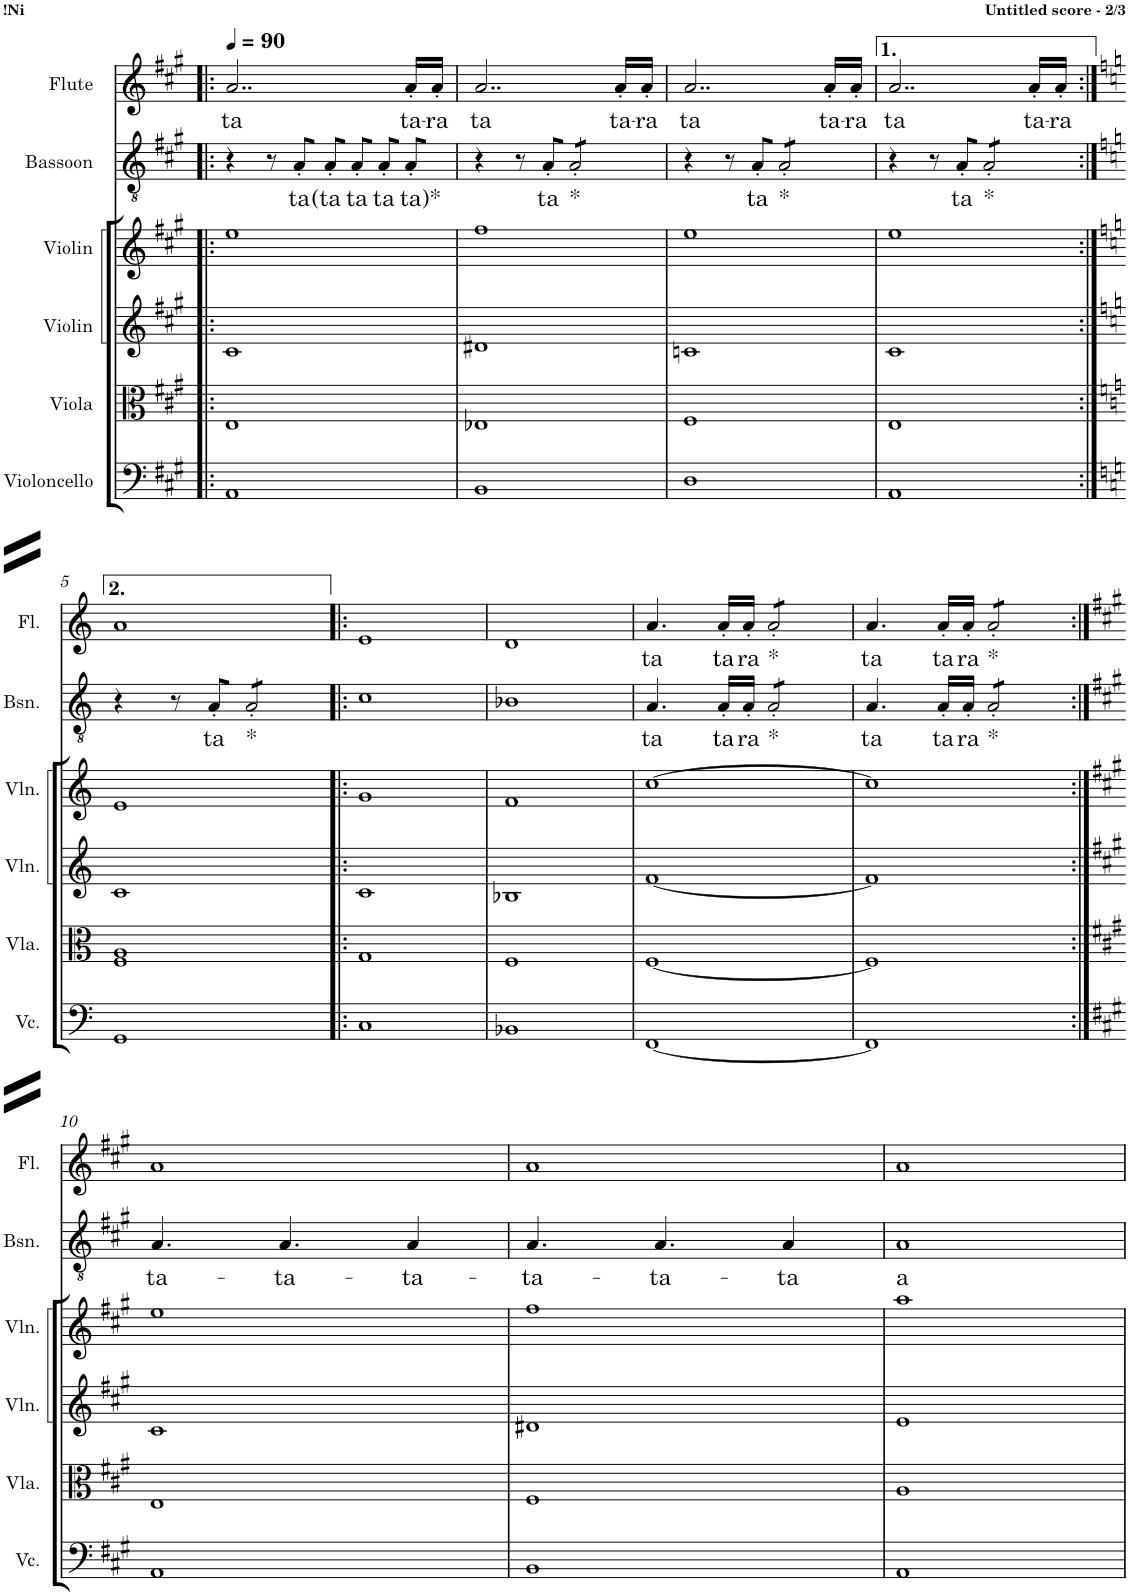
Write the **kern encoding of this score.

**kern	**kern	**kern	**kern	**kern	**text	**kern	**text	**kern	**kern
*part7	*part6	*part5	*part4	*part3	*part3	*part2	*part2	*part1	*part1
*staff8	*staff7	*staff6	*staff5	*staff4	*staff4	*staff3	*staff3	*staff2	*staff1
*I"Violoncello	*I"Viola	*I"Violin	*I"Violin	*I"Bassoon	*	*I"Flute	*	*I"Piano	*
*I'Vc.	*I'Vla.	*I'Vln.	*I'Vln.	*I'Bsn.	*	*I'Fl.	*	*I'Pno.	*
!!LO:PB:g=z
*clefF4	*clefC3	*clefG2	*clefG2	*clefGv2	*	*clefG2	*	*clefF4	*clefG2
*k[f#c#g#]	*k[f#c#g#]	*k[f#c#g#]	*k[f#c#g#]	*k[f#c#g#]	*	*k[f#c#g#]	*	*k[f#c#g#]	*k[f#c#g#]
*M4/4	*M4/4	*M4/4	*M4/4	*M4/4	*	*M4/4	*	*M4/4	*M4/4
*MM90	*MM90	*MM90	*MM90	*MM90	*	*MM90	*	*MM90	*MM90
=1!|:	=1!|:	=1!|:	=1!|:	=1!|:	=1!|:	=1!|:	=1!|:	=1!|:	=1!|:
!	!	!	!	!	!	!	!LO:LY:b	!	!
1AA	1E	1c#	1ee	4r	.	2..a/	ta	1r	1r
.	.	.	.	8r	.	.	.	.	.
!	!	!	!	!	!LO:LY:b	!	!	!	!
.	.	.	.	8A'/	ta	.	.	.	.
!	!	!	!	!	!LO:LY:b	!	!	!	!
.	.	.	.	8A'/	(ta	.	.	.	.
!	!	!	!	!	!LO:LY:b	!	!	!	!
.	.	.	.	8A'/	ta	.	.	.	.
!	!	!	!	!	!LO:LY:b	!	!	!	!
.	.	.	.	8A'/	ta	.	.	.	.
!	!	!	!	!	!LO:LY:b	!	!LO:LY:b	!	!
.	.	.	.	8A'/	ta)*	16a'/LL	ta-	.	.
!	!	!	!	!	!	!	!LO:LY:b	!	!
.	.	.	.	.	.	16a'/JJ	-ra	.	.
=2	=2	=2	=2	=2	=2	=2	=2	=2	=2
!	!	!	!	!	!	!	!LO:LY:b	!	!
1BB	1E-X	1d#X	1ff#	4r	.	2..a/	ta	1r	1r
.	.	.	.	8r	.	.	.	.	.
!	!	!	!	!	!LO:LY:b	!	!	!	!
.	.	.	.	8A'/	ta	.	.	.	.
!	!	!	!	!	!LO:LY:b	!	!	!	!
*	*	*	*	*tremolo	*	*	*	*	*
.	.	.	.	8A'/L	\*	.	.	.	.
.	.	.	.	8A'/	.	.	.	.	.
.	.	.	.	8A'/	.	.	.	.	.
!	!	!	!	!	!	!	!LO:LY:b	!	!
.	.	.	.	8A'/J	.	16a'/LL	ta-	.	.
*	*	*	*	*Xtremolo	*	*	*	*	*
!	!	!	!	!	!	!	!LO:LY:b	!	!
.	.	.	.	.	.	16a'/JJ	-ra	.	.
=3	=3	=3	=3	=3	=3	=3	=3	=3	=3
!	!	!	!	!	!	!	!LO:LY:b	!	!
1D	1F#	1cn	1ee	4r	.	2..a/	ta	1r	1r
.	.	.	.	8r	.	.	.	.	.
!	!	!	!	!	!LO:LY:b	!	!	!	!
.	.	.	.	8A'/	ta	.	.	.	.
!	!	!	!	!	!LO:LY:b	!	!	!	!
*	*	*	*	*tremolo	*	*	*	*	*
.	.	.	.	8A'/L	\*	.	.	.	.
.	.	.	.	8A'/	.	.	.	.	.
.	.	.	.	8A'/	.	.	.	.	.
!	!	!	!	!	!	!	!LO:LY:b	!	!
.	.	.	.	8A'/J	.	16a'/LL	ta-	.	.
*	*	*	*	*Xtremolo	*	*	*	*	*
!	!	!	!	!	!	!	!LO:LY:b	!	!
.	.	.	.	.	.	16a'/JJ	-ra	.	.
=4	=4	=4	=4	=4	=4	=4	=4	=4	=4
!	!	!	!	!	!	!	!LO:LY:b	!	!
1AA	1E	1c#	1ee	4r	.	2..a/	ta	1r	1r
.	.	.	.	8r	.	.	.	.	.
!	!	!	!	!	!LO:LY:b	!	!	!	!
.	.	.	.	8A'/	ta	.	.	.	.
!	!	!	!	!	!LO:LY:b	!	!	!	!
*	*	*	*	*tremolo	*	*	*	*	*
.	.	.	.	8A'/L	\*	.	.	.	.
.	.	.	.	8A'/	.	.	.	.	.
.	.	.	.	8A'/	.	.	.	.	.
!	!	!	!	!	!	!	!LO:LY:b	!	!
.	.	.	.	8A'/J	.	16a'/LL	ta-	.	.
*	*	*	*	*Xtremolo	*	*	*	*	*
!	!	!	!	!	!	!	!LO:LY:b	!	!
.	.	.	.	.	.	16a'/JJ	-ra	.	.
!!LO:LB:g=z
=5:|!	=5:|!	=5:|!	=5:|!	=5:|!	=5:|!	=5:|!	=5:|!	=5:|!	=5:|!
*k[]	*k[]	*k[]	*k[]	*k[]	*	*k[]	*	*k[]	*k[]
1GG	1F 1A	1c	1e	4r	.	1a	.	1r	1r
.	.	.	.	8r	.	.	.	.	.
!	!	!	!	!	!LO:LY:b	!	!	!	!
.	.	.	.	8A'/	ta	.	.	.	.
!	!	!	!	!	!LO:LY:b	!	!	!	!
*	*	*	*	*tremolo	*	*	*	*	*
.	.	.	.	8A'/L	\*	.	.	.	.
.	.	.	.	8A'/	.	.	.	.	.
.	.	.	.	8A'/	.	.	.	.	.
.	.	.	.	8A'/J	.	.	.	.	.
*	*	*	*	*Xtremolo	*	*	*	*	*
=6!|:	=6!|:	=6!|:	=6!|:	=6!|:	=6!|:	=6!|:	=6!|:	=6!|:	=6!|:
1C	1G	1c	1g	1c	.	1e	.	1r	1r
=7	=7	=7	=7	=7	=7	=7	=7	=7	=7
1BB-X	1F	1B-X	1f	1B-X	.	1d	.	1r	1r
=8	=8	=8	=8	=8	=8	=8	=8	=8	=8
!	!	!	!	!	!LO:LY:b	!	!LO:LY:b	!	!
[1FF	[1F	[1f	[1cc	4.A/	ta	4.a/	ta	1r	1r
!	!	!	!	!	!LO:LY:b	!	!LO:LY:b	!	!
.	.	.	.	16A'/LL	ta	16a'/LL	ta	.	.
!	!	!	!	!	!LO:LY:b	!	!LO:LY:b	!	!
.	.	.	.	16A'/JJ	ra	16a'/JJ	ra	.	.
!	!	!	!	!	!LO:LY:b	!	!LO:LY:b	!	!
*	*	*	*	*tremolo	*	*	*	*	*
*	*	*	*	*	*	*tremolo	*	*	*
.	.	.	.	8A'/L	\*	8a'/L	\*	.	.
.	.	.	.	8A'/	.	8a'/	.	.	.
.	.	.	.	8A'/	.	8a'/	.	.	.
.	.	.	.	8A'/J	.	8a'/J	.	.	.
*	*	*	*	*	*	*Xtremolo	*	*	*
*	*	*	*	*Xtremolo	*	*	*	*	*
=9	=9	=9	=9	=9	=9	=9	=9	=9	=9
!	!	!	!	!	!LO:LY:b	!	!LO:LY:b	!	!
1FF]	1F]	1f]	1cc]	4.A/	ta	4.a/	ta	1r	1r
!	!	!	!	!	!LO:LY:b	!	!LO:LY:b	!	!
.	.	.	.	16A'/LL	ta	16a'/LL	ta	.	.
!	!	!	!	!	!LO:LY:b	!	!LO:LY:b	!	!
.	.	.	.	16A'/JJ	ra	16a'/JJ	ra	.	.
!	!	!	!	!	!LO:LY:b	!	!LO:LY:b	!	!
*	*	*	*	*tremolo	*	*	*	*	*
*	*	*	*	*	*	*tremolo	*	*	*
.	.	.	.	8A'/L	\*	8a'/L	\*	.	.
.	.	.	.	8A'/	.	8a'/	.	.	.
.	.	.	.	8A'/	.	8a'/	.	.	.
.	.	.	.	8A'/J	.	8a'/J	.	.	.
*	*	*	*	*	*	*Xtremolo	*	*	*
*	*	*	*	*Xtremolo	*	*	*	*	*
!!LO:LB:g=z
=10:|!	=10:|!	=10:|!	=10:|!	=10:|!	=10:|!	=10:|!	=10:|!	=10:|!	=10:|!
*k[f#c#g#]	*k[f#c#g#]	*k[f#c#g#]	*k[f#c#g#]	*k[f#c#g#]	*	*k[f#c#g#]	*	*k[f#c#g#]	*k[f#c#g#]
!	!	!	!	!	!LO:LY:b	!	!	!	!
1AA	1E	1c#	1ee	4.A/	ta-	1a	.	1r	1r
!	!	!	!	!	!LO:LY:b	!	!	!	!
.	.	.	.	4.A/	-ta-	.	.	.	.
!	!	!	!	!	!LO:LY:b	!	!	!	!
.	.	.	.	4A/	-ta-	.	.	.	.
=11	=11	=11	=11	=11	=11	=11	=11	=11	=11
!	!	!	!	!	!LO:LY:b	!	!	!	!
1BB	1F#	1d#X	1ff#	4.A/	-ta-	1a	.	1r	1r
!	!	!	!	!	!LO:LY:b	!	!	!	!
.	.	.	.	4.A/	-ta-	.	.	.	.
!	!	!	!	!	!LO:LY:b	!	!	!	!
.	.	.	.	4A/	-ta	.	.	.	.
=12	=12	=12	=12	=12	=12	=12	=12	=12	=12
!	!	!	!	!	!LO:LY:b	!	!	!	!
1AA	1A	1e	1aa	1A	a	1a	.	1r	1r
=	=	=	=	=	=	=	=	=	=
*-	*-	*-	*-	*-	*-	*-	*-	*-	*-
